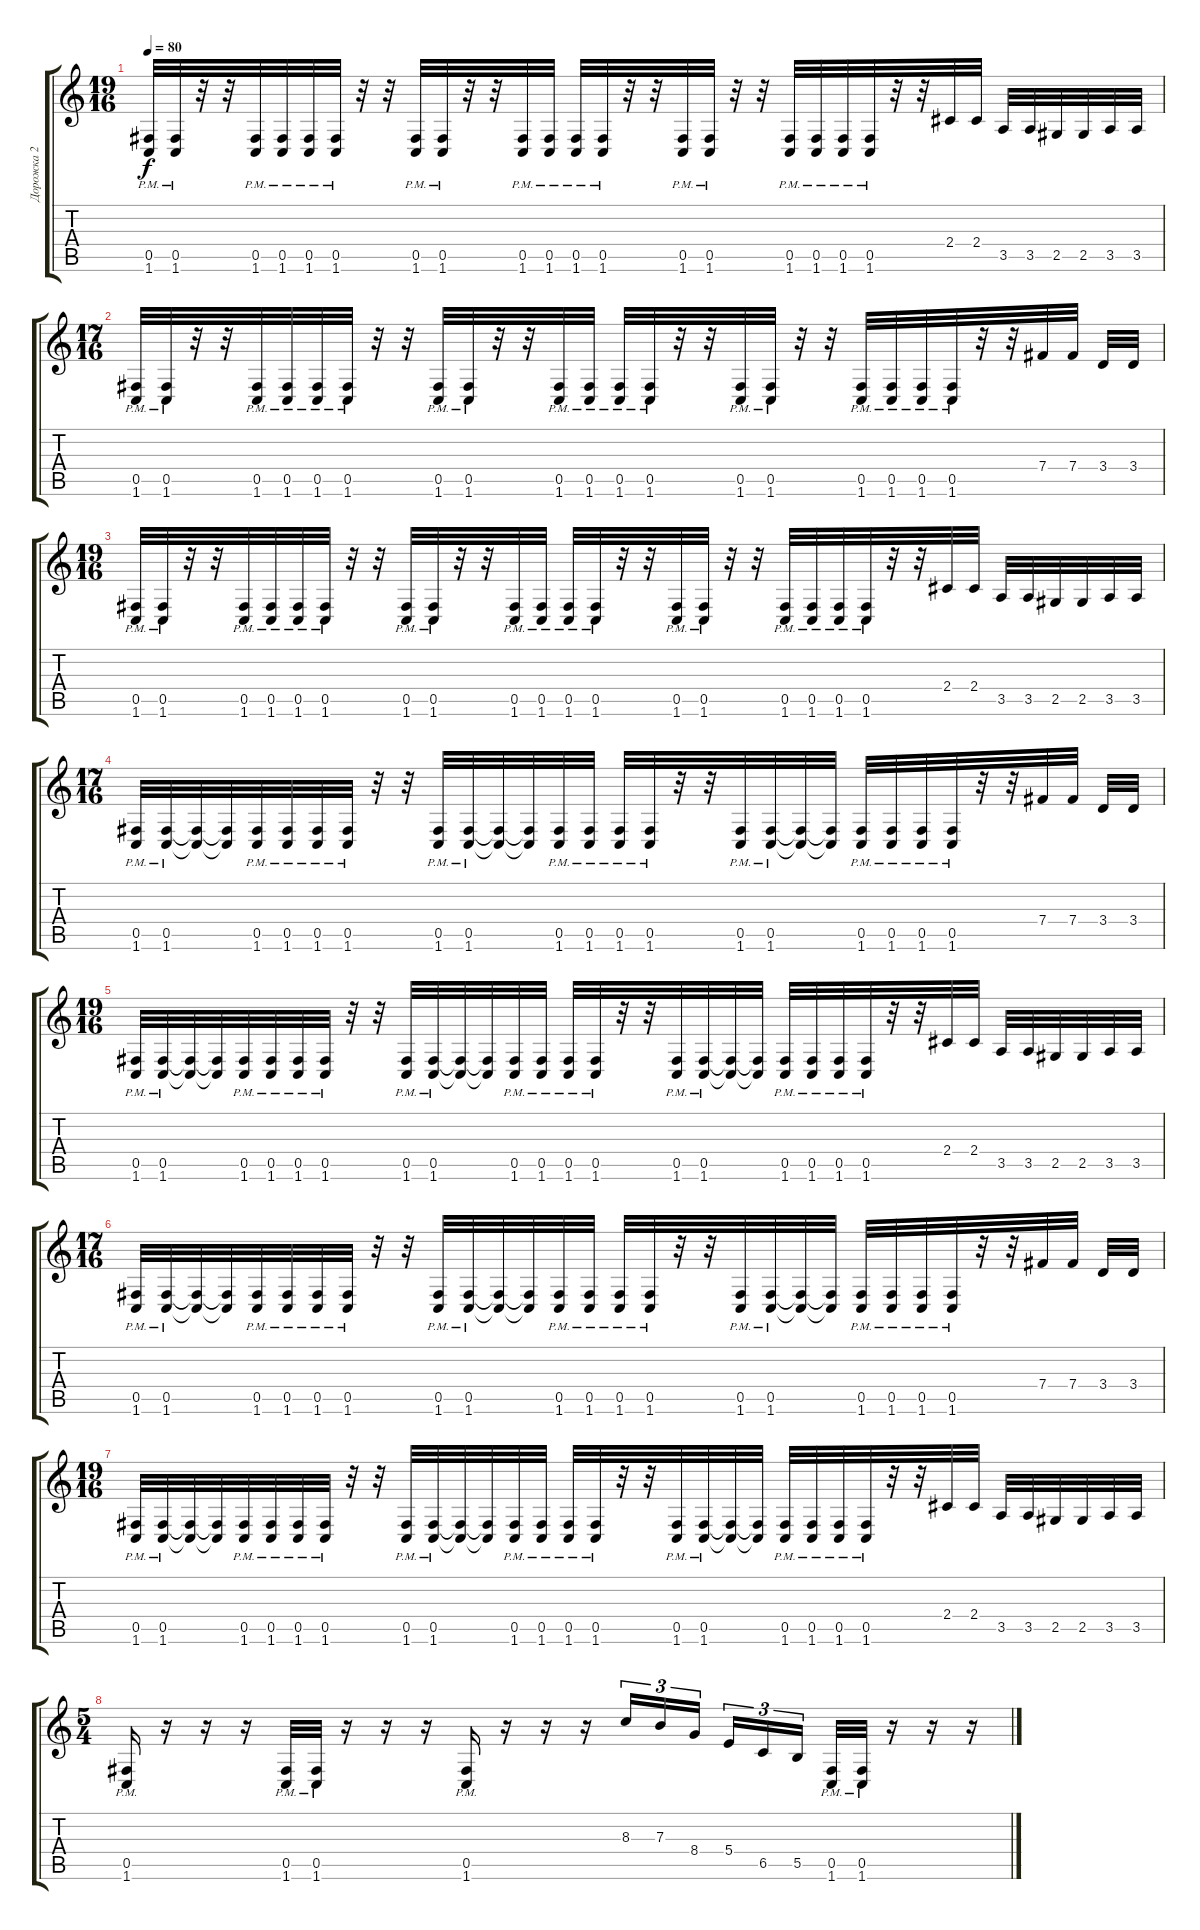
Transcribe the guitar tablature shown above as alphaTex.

\track ("Дорожка 2" "Дорожка 2") {instrument distortionguitar}
\staff {score tabs}
\tuning (Db4 Ab3 E3 B2 Gb2 B1) {hide}
\ts (19 16)
\tempo 80
\clef g2
\ks c
(0.5{pm} 1.6{pm}).32{dy f} (0.5{pm} 1.6{pm}).32 r.32 r.32 (0.5{pm} 1.6{pm}).32 (0.5{pm} 1.6{pm}).32 (0.5{pm} 1.6{pm}).32 (0.5{pm} 1.6{pm}).32 r.32 r.32 (0.5{pm} 1.6{pm}).32 (0.5{pm} 1.6{pm}).32 r.32 r.32 (0.5{pm} 1.6{pm}).32 (0.5{pm} 1.6{pm}).32 (0.5{pm} 1.6{pm}).32 (0.5{pm} 1.6{pm}).32 r.32 r.32 (0.5{pm} 1.6).32 (0.5{pm} 1.6).32 r.32 r.32 (0.5{pm} 1.6{pm}).32 (0.5{pm} 1.6{pm}).32 (0.5{pm} 1.6{pm}).32 (0.5{pm} 1.6{pm}).32 r.32 r.32 2.4.32 2.4.32 3.5.32 3.5.32 2.5.32 2.5.32 3.5.32 3.5.32 |
\ts (17 16)
(0.5{pm} 1.6{pm}).32 (0.5{pm} 1.6{pm}).32 r.32 r.32 (0.5{pm} 1.6{pm}).32 (0.5{pm} 1.6{pm}).32 (0.5{pm} 1.6{pm}).32 (0.5{pm} 1.6{pm}).32 r.32 r.32 (0.5{pm} 1.6{pm}).32 (0.5{pm} 1.6{pm}).32 r.32 r.32 (0.5{pm} 1.6{pm}).32 (0.5{pm} 1.6{pm}).32 (0.5{pm} 1.6{pm}).32 (0.5{pm} 1.6{pm}).32 r.32 r.32 (0.5{pm} 1.6).32 (0.5{pm} 1.6).32 r.32 r.32 (0.5{pm} 1.6{pm}).32 (0.5{pm} 1.6{pm}).32 (0.5{pm} 1.6{pm}).32 (0.5{pm} 1.6{pm}).32 r.32 r.32 7.4.32 7.4.32 3.4.32 3.4.32 |
\ts (19 16)
(0.5{pm} 1.6{pm}).32 (0.5{pm} 1.6{pm}).32 r.32 r.32 (0.5{pm} 1.6{pm}).32 (0.5{pm} 1.6{pm}).32 (0.5{pm} 1.6{pm}).32 (0.5{pm} 1.6{pm}).32 r.32 r.32 (0.5{pm} 1.6{pm}).32 (0.5{pm} 1.6{pm}).32 r.32 r.32 (0.5{pm} 1.6{pm}).32 (0.5{pm} 1.6{pm}).32 (0.5{pm} 1.6{pm}).32 (0.5{pm} 1.6{pm}).32 r.32 r.32 (0.5{pm} 1.6).32 (0.5{pm} 1.6).32 r.32 r.32 (0.5{pm} 1.6{pm}).32 (0.5{pm} 1.6{pm}).32 (0.5{pm} 1.6{pm}).32 (0.5{pm} 1.6{pm}).32 r.32 r.32 2.4.32 2.4.32 3.5.32 3.5.32 2.5.32 2.5.32 3.5.32 3.5.32 |
\ts (17 16)
(0.5{pm} 1.6{pm}).32 (0.5{pm} 1.6).32 (0.5{t} 1.6{t}).32 (0.5{t} 1.6{t}).32 (0.5{pm} 1.6{pm}).32 (0.5{pm} 1.6{pm}).32 (0.5{pm} 1.6{pm}).32 (0.5{pm} 1.6{pm}).32 r.32 r.32 (0.5{pm} 1.6{pm}).32 (0.5{pm} 1.6).32 (0.5{t} 1.6{t}).32 (0.5{t} 1.6{t}).32 (0.5{pm} 1.6{pm}).32 (0.5{pm} 1.6{pm}).32 (0.5{pm} 1.6{pm}).32 (0.5{pm} 1.6{pm}).32 r.32 r.32 (0.5{pm} 1.6).32 (0.5{pm} 1.6).32 (0.5{t} 1.6{t}).32 (0.5{t} 1.6{t}).32 (0.5{pm} 1.6{pm}).32 (0.5{pm} 1.6{pm}).32 (0.5{pm} 1.6{pm}).32 (0.5{pm} 1.6{pm}).32 r.32 r.32 7.4.32 7.4.32 3.4.32 3.4.32 |
\ts (19 16)
(0.5{pm} 1.6{pm}).32 (0.5{pm} 1.6).32 (0.5{t} 1.6{t}).32 (0.5{t} 1.6{t}).32 (0.5{pm} 1.6{pm}).32 (0.5{pm} 1.6{pm}).32 (0.5{pm} 1.6{pm}).32 (0.5{pm} 1.6{pm}).32 r.32 r.32 (0.5{pm} 1.6{pm}).32 (0.5{pm} 1.6).32 (0.5{t} 1.6{t}).32 (0.5{t} 1.6{t}).32 (0.5{pm} 1.6{pm}).32 (0.5{pm} 1.6{pm}).32 (0.5{pm} 1.6{pm}).32 (0.5{pm} 1.6{pm}).32 r.32 r.32 (0.5{pm} 1.6).32 (0.5{pm} 1.6).32 (0.5{t} 1.6{t}).32 (0.5{t} 1.6{t}).32 (0.5{pm} 1.6{pm}).32 (0.5{pm} 1.6{pm}).32 (0.5{pm} 1.6{pm}).32 (0.5{pm} 1.6{pm}).32 r.32 r.32 2.4.32 2.4.32 3.5.32 3.5.32 2.5.32 2.5.32 3.5.32 3.5.32 |
\ts (17 16)
(0.5{pm} 1.6{pm}).32 (0.5{pm} 1.6).32 (0.5{t} 1.6{t}).32 (0.5{t} 1.6{t}).32 (0.5{pm} 1.6{pm}).32 (0.5{pm} 1.6{pm}).32 (0.5{pm} 1.6{pm}).32 (0.5{pm} 1.6{pm}).32 r.32 r.32 (0.5{pm} 1.6{pm}).32 (0.5{pm} 1.6).32 (0.5{t} 1.6{t}).32 (0.5{t} 1.6{t}).32 (0.5{pm} 1.6{pm}).32 (0.5{pm} 1.6{pm}).32 (0.5{pm} 1.6{pm}).32 (0.5{pm} 1.6{pm}).32 r.32 r.32 (0.5{pm} 1.6).32 (0.5{pm} 1.6).32 (0.5{t} 1.6{t}).32 (0.5{t} 1.6{t}).32 (0.5{pm} 1.6{pm}).32 (0.5{pm} 1.6{pm}).32 (0.5{pm} 1.6{pm}).32 (0.5{pm} 1.6{pm}).32 r.32 r.32 7.4.32 7.4.32 3.4.32 3.4.32 |
\ts (19 16)
(0.5{pm} 1.6{pm}).32 (0.5{pm} 1.6).32 (0.5{t} 1.6{t}).32 (0.5{t} 1.6{t}).32 (0.5{pm} 1.6{pm}).32 (0.5{pm} 1.6{pm}).32 (0.5{pm} 1.6{pm}).32 (0.5{pm} 1.6{pm}).32 r.32 r.32 (0.5{pm} 1.6{pm}).32 (0.5{pm} 1.6).32 (0.5{t} 1.6{t}).32 (0.5{t} 1.6{t}).32 (0.5{pm} 1.6{pm}).32 (0.5{pm} 1.6{pm}).32 (0.5{pm} 1.6{pm}).32 (0.5{pm} 1.6{pm}).32 r.32 r.32 (0.5{pm} 1.6).32 (0.5{pm} 1.6).32 (0.5{t} 1.6{t}).32 (0.5{t} 1.6{t}).32 (0.5{pm} 1.6{pm}).32 (0.5{pm} 1.6{pm}).32 (0.5{pm} 1.6{pm}).32 (0.5{pm} 1.6{pm}).32 r.32 r.32 2.4.32 2.4.32 3.5.32 3.5.32 2.5.32 2.5.32 3.5.32 3.5.32 |
\ts (5 4)
(0.5{pm} 1.6).16 r.16 r.16 r.16 (0.5{pm} 1.6).32 (0.5{pm} 1.6).32 r.16 r.16 r.16 (0.5{pm} 1.6).16 r.16 r.16 r.16 8.3.16{tu (3 2)} 7.3.16{tu (3 2)} 8.4.16{tu (3 2)} 5.4.16{tu (3 2)} 6.5.16{tu (3 2)} 5.5.16{tu (3 2)} (0.5{pm} 1.6).32 (0.5{pm} 1.6).32 r.16 r.16 r.16
